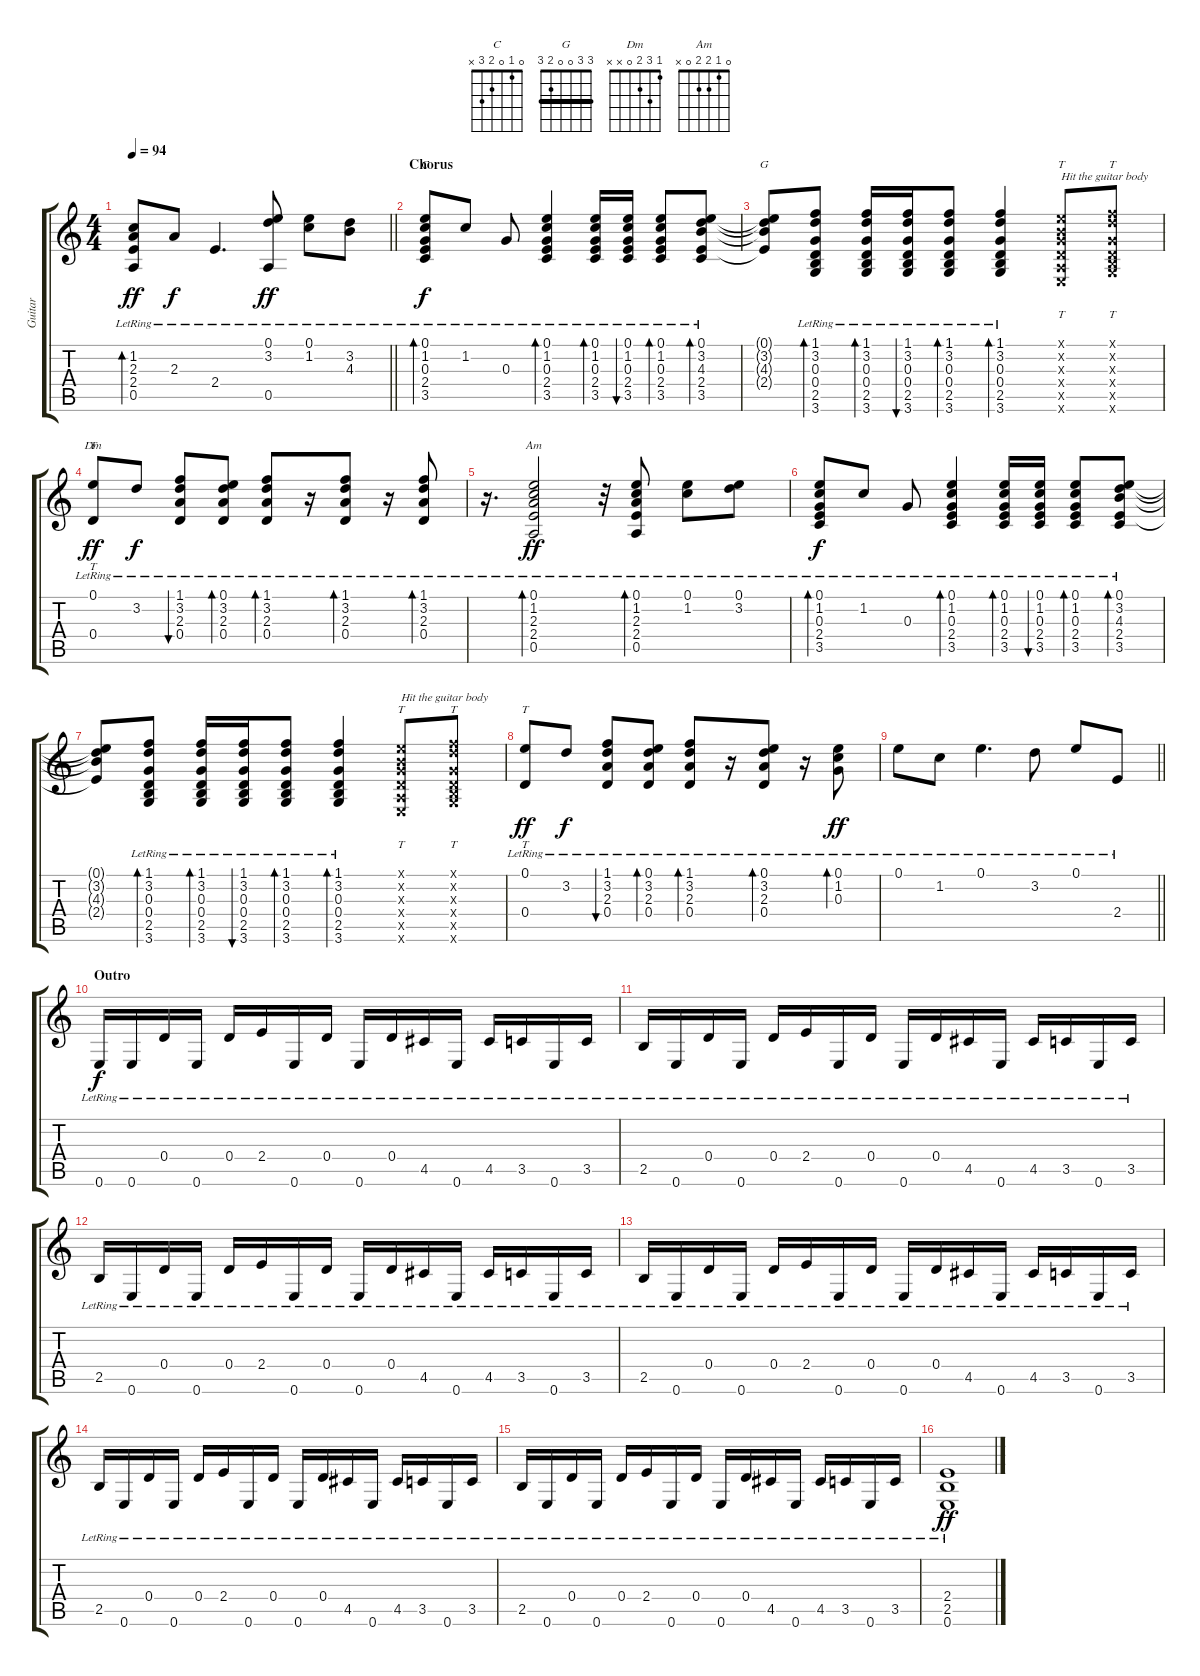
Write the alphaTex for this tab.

\track ("Guitar" "Guitar") {instrument acousticguitarsteel}
\staff {score tabs}
\tuning (E4 B3 G3 D3 A2 E2) {hide}
\chord ("C" 0 1 0 2 3 x)
\chord ("G" 3 3 0 0 2 3) {barre 3}
\chord ("Dm" 1 3 2 0 x x)
\chord ("Am" 0 1 2 2 0 x)
\ts (4 4)
\tempo 94
\clef g2
\barLineRight lightlight
\ks c
(1.2{lr} 2.3{lr} 2.4{lr} 0.5{lr}).8{bd 240 dy ff} 2.3{lr}.8{dy f} 2.4{lr}.4{d} (0.1{lr} 3.2{lr} 0.5{lr}).8{dy ff} (0.1{lr} 1.2{lr}).8 (3.2{lr} 4.3{lr}).8 |
\section ("" "Chorus")
(0.1{lr} 1.2{lr} 0.3{lr} 2.4{lr} 3.5{lr}).8{bd 30 ch "C" dy f} 1.2{lr}.8 0.3{lr}.8 (0.1{lr} 1.2{lr} 0.3{lr} 2.4{lr} 3.5{lr}).4{bd 30} (0.1{lr} 1.2{lr} 0.3{lr} 2.4{lr} 3.5{lr}).16{bd 30} (0.1{lr} 1.2{lr} 0.3{lr} 2.4{lr} 3.5{lr}).16{bu 60} (0.1{lr} 1.2{lr} 0.3{lr} 2.4{lr} 3.5{lr}).8{bd 30} (0.1{lr} 3.2{lr} 4.3{lr} 2.4{lr} 3.5{lr}).8{bd 30} |
(0.1{t} 3.2{t} 4.3{t} 2.4{t}).8{ch "G"} (1.1{lr} 3.2{lr} 0.3{lr} 0.4{lr} 2.5{lr} 3.6{lr}).8{bd 30} (1.1{lr} 3.2{lr} 0.3{lr} 0.4{lr} 2.5{lr} 3.6{lr}).16{bd 30} (1.1{lr} 3.2{lr} 0.3{lr} 0.4{lr} 2.5{lr} 3.6{lr}).16{bu 30} (1.1{lr} 3.2{lr} 0.3{lr} 0.4{lr} 2.5{lr} 3.6{lr}).8{bd 30} (1.1{lr} 3.2{lr} 0.3{lr} 0.4{lr} 2.5{lr} 3.6{lr}).4{bd 30} (0.1{x} 0.2{x} 0.3{x} 0.4{x} 0.5{x} 0.6{x}).8{tt txt "Hit the guitar body"} (1.1{x} 3.2{x} 0.3{x} 0.4{x} 2.5{x} 3.6{x}).8{tt} |
(0.1{lr} 0.4{lr}).8{tt ch "Dm" dy ff} 3.2{lr}.8{dy f} (1.1{lr} 3.2{lr} 2.3{lr} 0.4{lr}).8{bu 30} (0.1{lr} 3.2{lr} 2.3{lr} 0.4{lr}).8{bd 30} (1.1{lr} 3.2{lr} 2.3{lr} 0.4{lr}).8{bd 30} r.16 (1.1{lr} 3.2{lr} 2.3{lr} 0.4{lr}).8{bd 30} r.16 (1.1{lr} 3.2{lr} 2.3{lr} 0.4{lr}).8{bd 30} |
r.16{d} (0.1{lr} 1.2{lr} 2.3{lr} 2.4{lr} 0.5{lr}).2{bd 240 ch "Am" dy ff} r.32 (0.1{lr} 1.2{lr} 2.3{lr} 2.4{lr} 0.5{lr}).8{bd 120} (0.1{lr} 1.2{lr}).8 (0.1{lr} 3.2{lr}).8 |
(0.1{lr} 1.2{lr} 0.3{lr} 2.4{lr} 3.5{lr}).8{bd 30 dy f} 1.2{lr}.8 0.3{lr}.8 (0.1{lr} 1.2{lr} 0.3{lr} 2.4{lr} 3.5{lr}).4{bd 30} (0.1{lr} 1.2{lr} 0.3{lr} 2.4{lr} 3.5{lr}).16{bd 30} (0.1{lr} 1.2{lr} 0.3{lr} 2.4{lr} 3.5{lr}).16{bu 60} (0.1{lr} 1.2{lr} 0.3{lr} 2.4{lr} 3.5{lr}).8{bd 30} (0.1{lr} 3.2{lr} 4.3{lr} 2.4{lr} 3.5{lr}).8{bd 30} |
(0.1{t} 3.2{t} 4.3{t} 2.4{t}).8 (1.1{lr} 3.2{lr} 0.3{lr} 0.4{lr} 2.5{lr} 3.6{lr}).8{bd 30} (1.1{lr} 3.2{lr} 0.3{lr} 0.4{lr} 2.5{lr} 3.6{lr}).16{bd 30} (1.1{lr} 3.2{lr} 0.3{lr} 0.4{lr} 2.5{lr} 3.6{lr}).16{bu 30} (1.1{lr} 3.2{lr} 0.3{lr} 0.4{lr} 2.5{lr} 3.6{lr}).8{bd 30} (1.1{lr} 3.2{lr} 0.3{lr} 0.4{lr} 2.5{lr} 3.6{lr}).4{bd 30} (0.1{x} 0.2{x} 0.3{x} 0.4{x} 0.5{x} 0.6{x}).8{tt txt "Hit the guitar body"} (1.1{x} 3.2{x} 0.3{x} 0.4{x} 2.5{x} 3.6{x}).8{tt} |
(0.1{lr} 0.4{lr}).8{tt dy ff} 3.2{lr}.8{dy f} (1.1{lr} 3.2{lr} 2.3{lr} 0.4{lr}).8{bu 30} (0.1{lr} 3.2{lr} 2.3{lr} 0.4{lr}).8{bd 30} (1.1{lr} 3.2{lr} 2.3{lr} 0.4{lr}).8{bd 30} r.16 (0.1{lr} 3.2{lr} 2.3{lr} 0.4{lr}).8{bd 30} r.16 (0.1{lr} 1.2{lr} 0.3{lr}).8{bd 30 dy ff} |
\barLineRight lightlight
0.1{lr}.8 1.2{lr}.8 0.1{lr}.4{d} 3.2{lr}.8 0.1{lr}.8 2.4{lr}.8 |
\section ("" "Outro")
0.6{lr}.16{dy f} 0.6{lr}.16 0.4{lr}.16 0.6{lr}.16 0.4{lr}.16 2.4{lr}.16 0.6{lr}.16 0.4{lr}.16 0.6{lr}.16 0.4{lr}.16 4.5{lr}.16 0.6{lr}.16 4.5{lr}.16 3.5{lr}.16 0.6{lr}.16 3.5{lr}.16 |
2.5{lr}.16 0.6{lr}.16 0.4{lr}.16 0.6{lr}.16 0.4{lr}.16 2.4{lr}.16 0.6{lr}.16 0.4{lr}.16 0.6{lr}.16 0.4{lr}.16 4.5{lr}.16 0.6{lr}.16 4.5{lr}.16 3.5{lr}.16 0.6{lr}.16 3.5{lr}.16 |
2.5{lr}.16 0.6{lr}.16 0.4{lr}.16 0.6{lr}.16 0.4{lr}.16 2.4{lr}.16 0.6{lr}.16 0.4{lr}.16 0.6{lr}.16 0.4{lr}.16 4.5{lr}.16 0.6{lr}.16 4.5{lr}.16 3.5{lr}.16 0.6{lr}.16 3.5{lr}.16 |
2.5{lr}.16 0.6{lr}.16 0.4{lr}.16 0.6{lr}.16 0.4{lr}.16 2.4{lr}.16 0.6{lr}.16 0.4{lr}.16 0.6{lr}.16 0.4{lr}.16 4.5{lr}.16 0.6{lr}.16 4.5{lr}.16 3.5{lr}.16 0.6{lr}.16 3.5{lr}.16 |
2.5{lr}.16 0.6{lr}.16 0.4{lr}.16 0.6{lr}.16 0.4{lr}.16 2.4{lr}.16 0.6{lr}.16 0.4{lr}.16 0.6{lr}.16 0.4{lr}.16 4.5{lr}.16 0.6{lr}.16 4.5{lr}.16 3.5{lr}.16 0.6{lr}.16 3.5{lr}.16 |
2.5{lr}.16 0.6{lr}.16 0.4{lr}.16 0.6{lr}.16 0.4{lr}.16 2.4{lr}.16 0.6{lr}.16 0.4{lr}.16 0.6{lr}.16 0.4{lr}.16 4.5{lr}.16 0.6{lr}.16 4.5{lr}.16 3.5{lr}.16 0.6{lr}.16 3.5{lr}.16 |
(2.4{lr} 2.5{lr} 0.6{lr}).1{dy ff}
